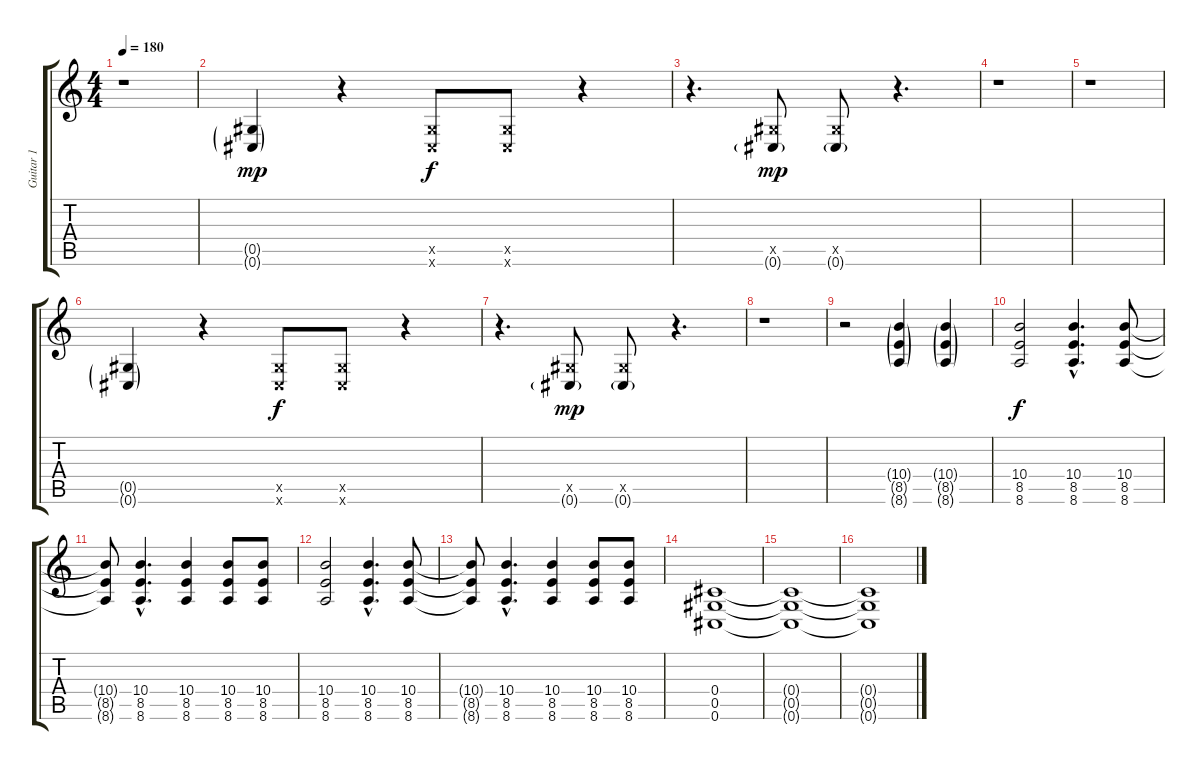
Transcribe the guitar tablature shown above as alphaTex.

\track ("Guitar 1" "Guitar 1") {instrument distortionguitar}
\staff {score tabs}
\tuning (Eb4 Bb3 Gb3 Db3 Ab2 Db2) {hide}
\ts (4 4)
\tempo 180
\clef g2
\ks c
r.1{dy mp} |
(0.5{g} 0.6{g}).4 r.4 (0.5{x} 0.6{x}).8{dy f} (0.5{x} 0.6{x}).8 r.4 |
r.4{d} (0.5{x} 0.6{g}).8{dy mp} (0.5{x} 0.6{g}).8 r.4{d} |
r.1 |
r.1 |
(0.5{g} 0.6{g}).4 r.4 (0.5{x} 0.6{x}).8{dy f} (0.5{x} 0.6{x}).8 r.4 |
r.4{d} (0.5{x} 0.6{g}).8{dy mp} (0.5{x} 0.6{g}).8 r.4{d} |
r.1 |
r.2 (10.4{g} 8.5{g} 8.6{g}).4 (10.4{g} 8.5{g} 8.6{g}).4 |
(10.4 8.5 8.6).2{dy f} (10.4{hac} 8.5{hac} 8.6{hac}).4{d} (10.4 8.5 8.6).8 |
(10.4{t} 8.5{t} 8.6{t}).8 (10.4{hac} 8.5{hac} 8.6{hac}).4{d} (10.4 8.5 8.6).4 (10.4 8.5 8.6).8 (10.4 8.5 8.6).8 |
(10.4 8.5 8.6).2 (10.4{hac} 8.5{hac} 8.6{hac}).4{d} (10.4 8.5 8.6).8 |
(10.4{t} 8.5{t} 8.6{t}).8 (10.4{hac} 8.5{hac} 8.6{hac}).4{d} (10.4 8.5 8.6).4 (10.4 8.5 8.6).8 (10.4 8.5 8.6).8 |
(0.4 0.5 0.6).1 |
(0.4{t} 0.5{t} 0.6{t}).1 |
(0.4{t} 0.5{t} 0.6{t}).1
